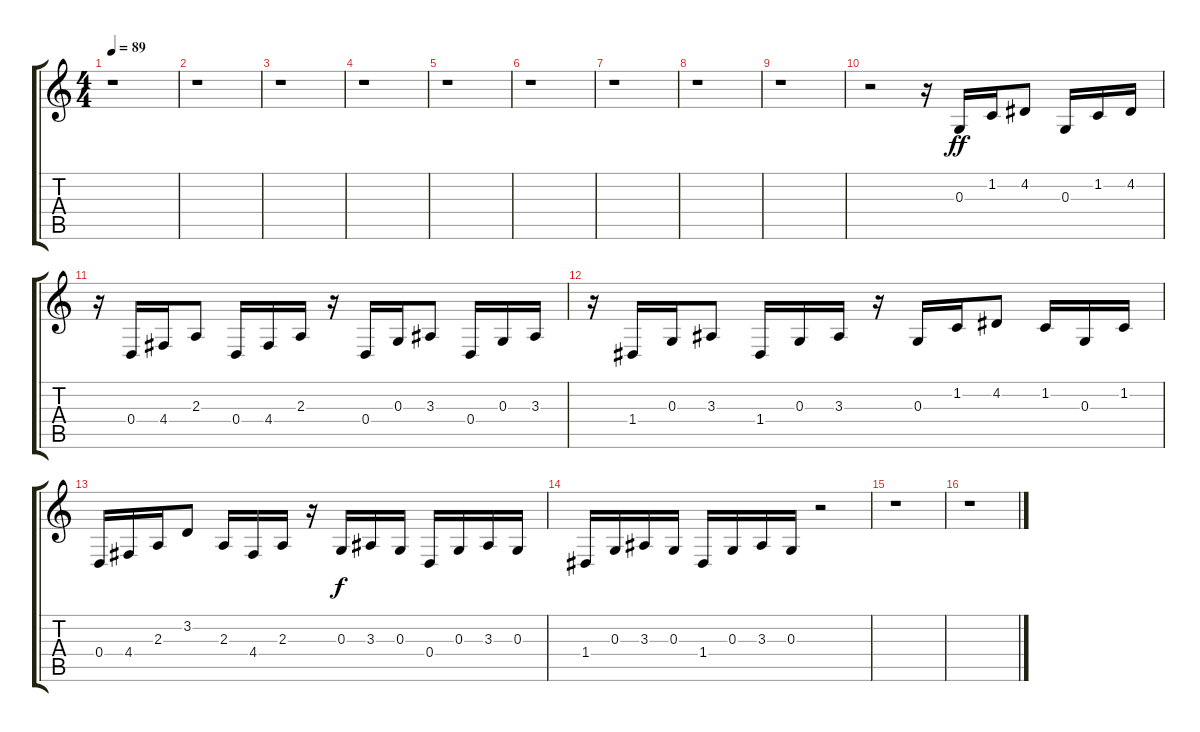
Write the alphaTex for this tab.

\track "" {instrument fx4atmosphere}
\staff {score tabs}
\tuning (E4 B3 G3 D3 A2 E2) {hide}
\ts (4 4)
\tempo 89
\clef g2
\ks c
r.1{dy ff} |
r.1 |
r.1 |
r.1 |
r.1 |
r.1 |
r.1 |
r.1 |
r.1 |
r.2 r.16 0.3.16 1.2.16 4.2.8 0.3.16 1.2.16 4.2.16 |
r.16 0.4.16 4.4.16 2.3.8 0.4.16 4.4.16 2.3.16 r.16 0.4.16 0.3.16 3.3.8 0.4.16 0.3.16 3.3.16 |
r.16 1.4.16 0.3.16 3.3.8 1.4.16 0.3.16 3.3.16 r.16 0.3.16 1.2.16 4.2.8 1.2.16 0.3.16 1.2.16 |
0.4.16 4.4.16 2.3.16 3.2.8 2.3.16 4.4.16 2.3.16 r.16 0.3.16{dy f} 3.3.16 0.3.16 0.4.16 0.3.16 3.3.16 0.3.16 |
1.4.16 0.3.16 3.3.16 0.3.16 1.4.16 0.3.16 3.3.16 0.3.16 r.2 |
r.1 |
r.1
